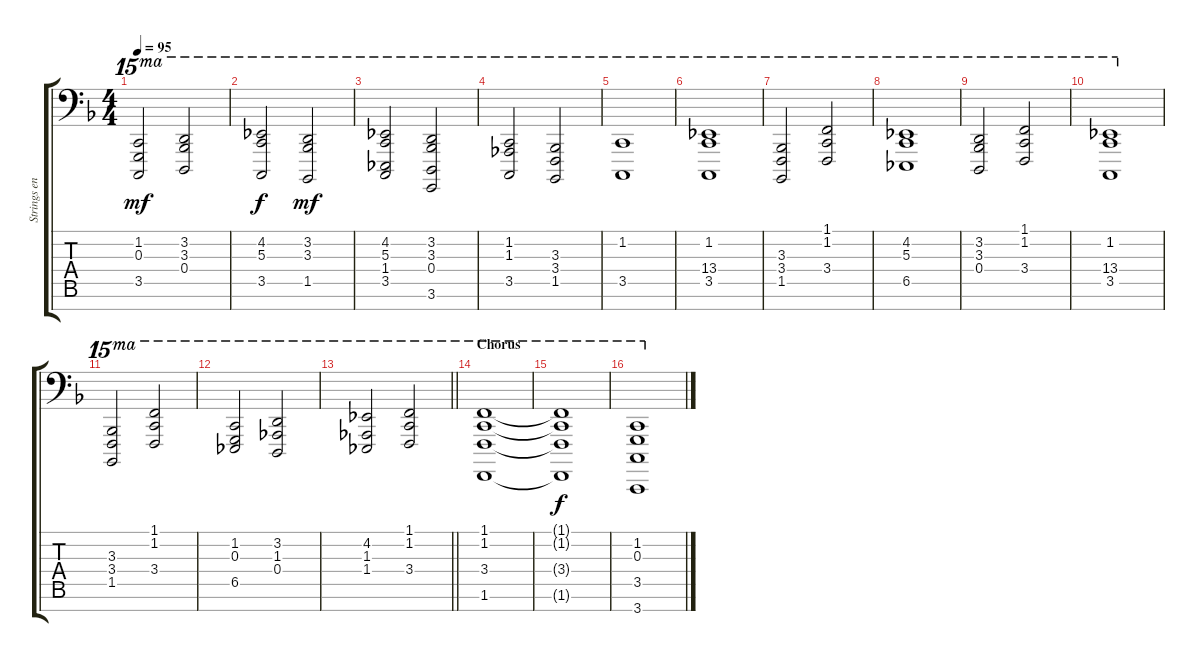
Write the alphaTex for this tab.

\track ("Strings ensemble" "Strings en") {instrument stringensemble2}
\staff {score tabs}
\tuning (E4 B3 G3 D3 A2 E2 A1) {hide}
\ts (4 4)
\tempo 95
\clef f4
\ks f
(1.2 0.3 3.5).2{ot 15ma dy mf} (3.2 3.3 0.4).2{ot 15ma} |
(4.2 5.3 3.5).2{ot 15ma dy f} (3.2 3.3 1.5).2{ot 15ma dy mf} |
(4.2 5.3 1.4 3.5).2{ot 15ma} (3.2 3.3 0.4 3.6).2{ot 15ma} |
(1.2 1.3 3.5).2{ot 15ma} (3.3 3.4 1.5).2{ot 15ma} |
(1.2 3.5).1{ot 15ma} |
(1.2 13.4 3.5).1{ot 15ma} |
(3.3 3.4 1.5).2{ot 15ma} (1.1 1.2 3.4).2{ot 15ma} |
(4.2 5.3 6.5).1{ot 15ma} |
(3.2 3.3 0.4).2{ot 15ma} (1.1 1.2 3.4).2{ot 15ma} |
(1.2 13.4 3.5).1{ot 15ma} |
(3.3 3.4 1.5).2{ot 15ma} (1.1 1.2 3.4).2{ot 15ma} |
(1.2 0.3 6.5).2{ot 15ma} (3.2 1.3 0.4).2{ot 15ma} |
\barLineRight lightlight
(4.2 1.3 1.4).2{ot 15ma} (1.1 1.2 3.4).2{ot 15ma} |
\section ("" "Chorus")
(1.1 1.2 3.4 1.6).1{ot 15ma} |
(1.1{t} 1.2{t} 3.4{t} 1.6{t}).1{ot 15ma dy f} |
(1.2 0.3 3.5 3.7).1{ot 15ma}
